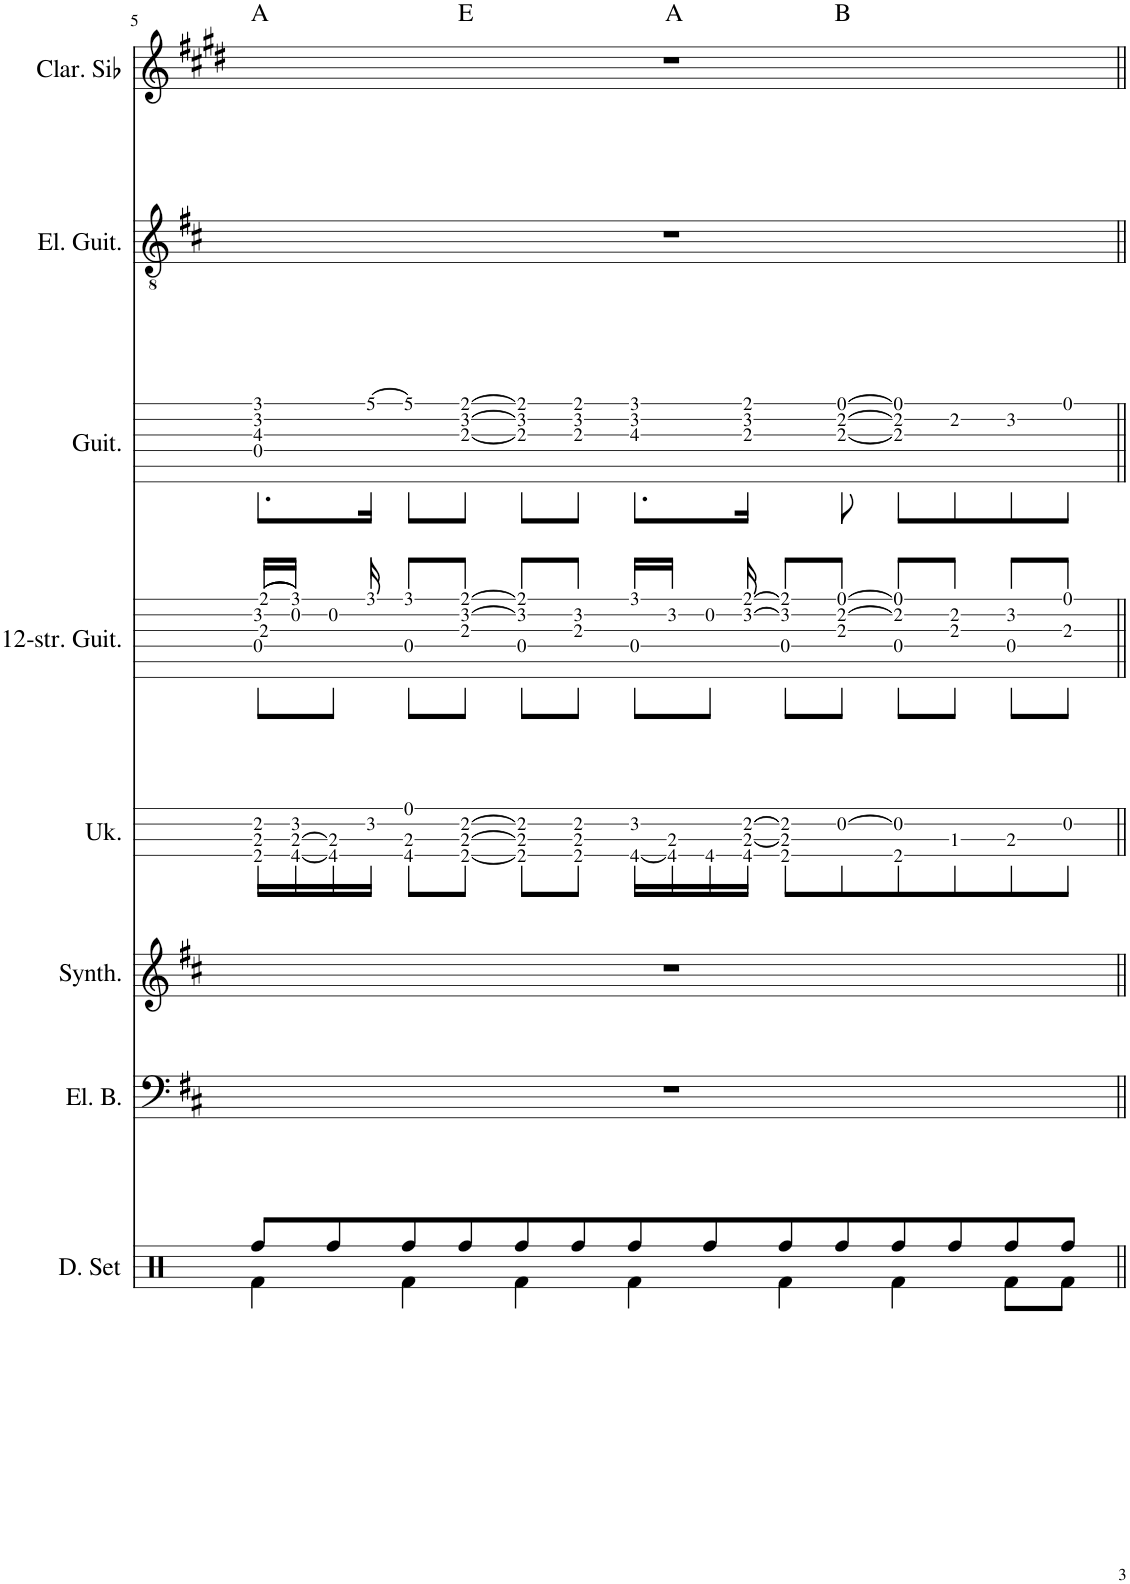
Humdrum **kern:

**kern	**kern	**kern	**kern	**kern	**kern	**kern	**kern	**harte
*part8	*part7	*part6	*part5	*part4	*part3	*part2	*part1	*part1
*staff8	*staff7	*staff6	*staff5	*staff4	*staff3	*staff2	*staff1	*
*I"Drumset	*I"5-str. Electric Bass	*I"String Synthesizer	*I"Ukulele	*I"12-string Guitar	*I"Acoustic Guitar	*I"Electric Guitar	*I"Clarinette en Sib	*
*I'D. Set	*I'El. B.	*I'Synth.	*I'Uk.	*I'12-str. Guit.	*I'Guit.	*I'El. Guit.	*I'Clar. Sib	*
!!LO:PB:g=z
*clefX	*clefF4	*clefG2	*	*	*	*clefGv2	*clefG2	*
*	*Trd7c12	*	*	*	*	*	*Trd1c2	*
*k[]	*k[f#c#]	*k[f#c#]	*k[f#c#]	*k[f#c#]	*k[f#c#]	*k[f#c#]	*k[f#c#g#d#]	*
*M7/4	*M7/4	*M7/4	*M7/4	*M7/4	*M7/4	*M7/4	*M7/4	*
=5	=5	=5	=5	=5	=5	=5	=5	=5
*^	*	*	*	*^	*	*	*^	*
*	*	*	*	*	*	*	*	*	*	*^	*
*	*	*	*	*	*	*	*	*	*	*	*^	*
8Rff/L	4Rf\	1..r	1..r	16A\ 16d\ 16f#\LL	(((16A/ 16f#/LL	8D\ 8d\L	8.D\ 8.B\ 8.d\ 8.g\L	1..r	1..r	4.ryy	2ryy	1ryy	A:maj
.	.	.	.	[16B\ [16d\ 16g\	16B/ 16g/JJ)))	.	.	.	.	.	.	.	.
8Rff/	.	.	.	16B\] 16d\]	16r	8B\J	.	.	.	.	.	.	.
.	.	.	.	16g\JJ	16g/	.	[16a\Jk	.	.	.	.	.	.
8Rff/	4Rf\	.	.	8B\ 8d\ 8a\L	8g/L	8D\L	8a\L]	.	.	.	.	.	.
8Rff/	.	.	.	[8A\ [8d\ [8f#\J	[8d/ [8f#/J	8A\J	[8A\ [8d\ [8f#\J	.	.	1ryy	.	.	E:maj
8Rff/	4Rf\	.	.	8A\] 8d\] 8f#\]L	8d/] 8f#/]L	8D\L	8A\] 8d\] 8f#\]L	.	.	.	4ryy	.	.
8Rff/	.	.	.	8A\ 8d\ 8f#\J	8d/J	8A\J	8A\ 8d\ 8f#\J	.	.	.	.	.	.
8Rff/	4Rf\	.	.	[16B\ 16g\LL	16g/LL	8D\L	8.B\ 8.d\ 8.g\L	.	.	.	16ryy	.	.
.	.	.	.	16B\] 16d\	16d/JJ	.	.	.	.	.	2...ryy	.	A:maj
8Rff/	.	.	.	16B\	16r	8B\J	.	.	.	.	.	.	.
.	.	.	.	16B\ [16d\ [16f#\JJ	[16d/ [16f#/	.	16A\ 16d\ 16f#\Jk	.	.	.	.	.	.
8Rff/	4Rf\	.	.	8A\ 8d\] 8f#\]L	8d/] 8f#/]L	8D\L	8r	.	.	.	.	8ryy	.
8Rff/	.	.	.	[8e\	[8c#/ [8e/J	8A\J	[8A\ [8c#\ [8e\	.	.	.	.	2ryy	B:maj
8Rff/	4Rf\	.	.	8A\ 8e\]	8c#/] 8e/]L	8D\L	8A\] 8c#\] 8e\]L	.	.	.	.	.	.
8Rff/	.	.	.	8c#\	8c#/J	8A\J	8c#\	.	.	4.ryy	.	.	.
8Rff/	8Rf\L	.	.	8d\	8d/L	8D\L	8d\	.	.	.	.	.	.
8Rff/J	8Rf\J	.	.	8e\J	8e/J	8A\J	8e\J	.	.	.	.	8ryy	.
*v	*v	*	*	*	*v	*v	*	*	*v	*v	*v	*v	*
=||	=||	=||	=||	=||	=||	=||	=||	=||
*-	*-	*-	*-	*-	*-	*-	*-	*-
